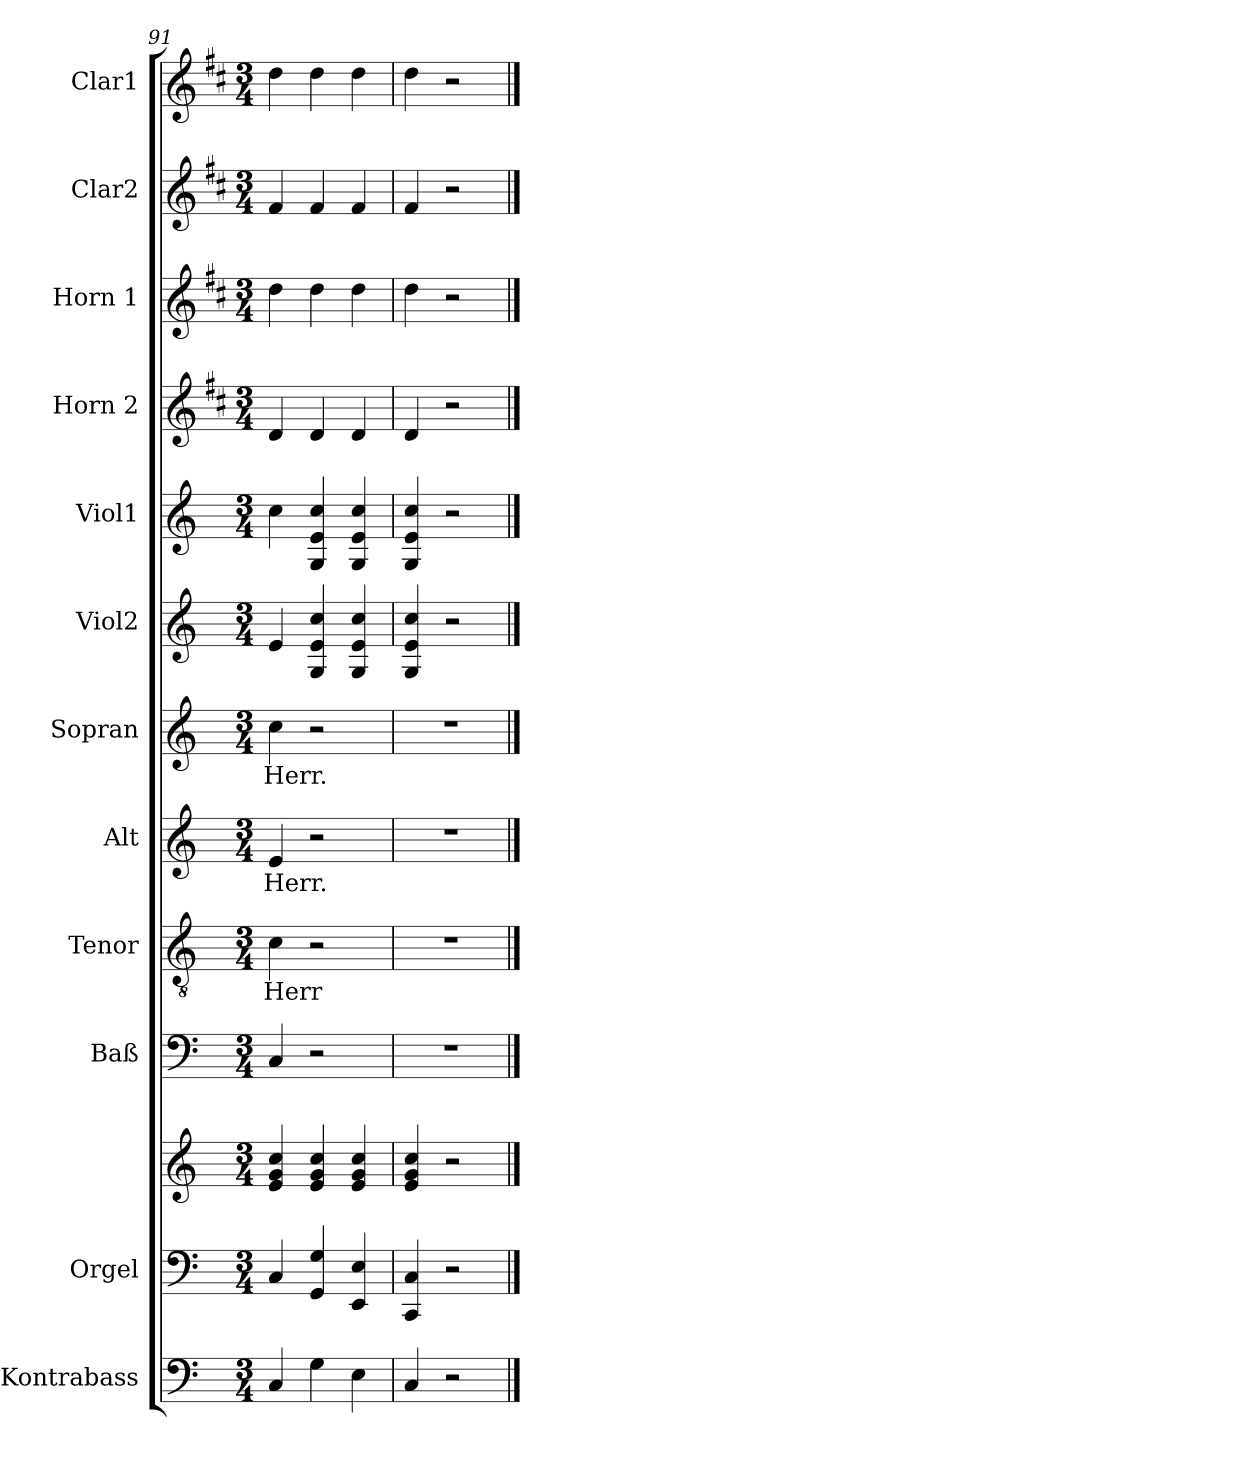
**kern	**kern	**kern	**kern	**kern	**text	**kern	**text	**kern	**text	**kern	**kern	**kern	**kern	**kern	**kern
*part12	*part11	*part11	*part10	*part9	*part9	*part8	*part8	*part7	*part7	*part6	*part5	*part4	*part3	*part2	*part1
*staff13	*staff12	*staff11	*staff10	*staff9	*staff9	*staff8	*staff8	*staff7	*staff7	*staff6	*staff5	*staff4	*staff3	*staff2	*staff1
*I"Kontrabass	*I"Orgel	*	*I"Baß	*I"Tenor	*	*I"Alt	*	*I"Sopran	*	*I"Viol2	*I"Viol1	*I"Horn 2	*I"Horn 1	*I"Clar2	*I"Clar1
*	*	*	*	*	*	*	*	*	*	*	*	*	*	*I'Cl	*I'Cl
*clefF4	*clefF4	*clefG2	*clefF4	*clefGv2	*	*clefG2	*	*clefG2	*	*clefG2	*clefG2	*clefG2	*clefG2	*clefG2	*clefG2
*ITrd7c12	*	*	*	*	*	*	*	*	*	*	*	*ITrd1c2	*ITrd1c2	*ITrd1c2	*ITrd1c2
*k[]	*k[]	*k[]	*k[]	*k[]	*	*k[]	*	*k[]	*	*k[]	*k[]	*k[]	*k[]	*k[]	*k[]
*C:	*C:	*C:	*C:	*C:	*	*C:	*	*C:	*	*C:	*C:	*C:	*C:	*C:	*C:
*M3/4	*M3/4	*M3/4	*M3/4	*M3/4	*	*M3/4	*	*M3/4	*	*M3/4	*M3/4	*M3/4	*M3/4	*M3/4	*M3/4
=91	=91	=91	=91	=91	=91	=91	=91	=91	=91	=91	=91	=91	=91	=91	=91
!	!	!	!	!	!LO:LY:b	!	!LO:LY:b	!	!LO:LY:b	!	!	!	!	!	!
4CC/	4C/	4e/ 4g/ 4cc/	4C/	4c\	Herr	4e/	Herr.	4cc\	Herr.	4e/	4cc\	4c/	4cc\	4e/	4cc\
4GG\	4GG/ 4G/	4e/ 4g/ 4cc/	2r	2r	.	2r	.	2r	.	4G/ 4e/ 4cc/	4G/ 4e/ 4cc/	4c/	4cc\	4e/	4cc\
4EE\	4EE/ 4E/	4e/ 4g/ 4cc/	.	.	.	.	.	.	.	4G/ 4e/ 4cc/	4G/ 4e/ 4cc/	4c/	4cc\	4e/	4cc\
=92	=92	=92	=92	=92	=92	=92	=92	=92	=92	=92	=92	=92	=92	=92	=92
4CC/	4CC/ 4C/	4e/ 4g/ 4cc/	2.r	2.r	.	2.r	.	2.r	.	4G/ 4e/ 4cc/	4G/ 4e/ 4cc/	4c/	4cc\	4e/	4cc\
2r	2r	2r	.	.	.	.	.	.	.	2r	2r	2r	2r	2r	2r
==	==	==	==	==	==	==	==	==	==	==	==	==	==	==	==
*-	*-	*-	*-	*-	*-	*-	*-	*-	*-	*-	*-	*-	*-	*-	*-
